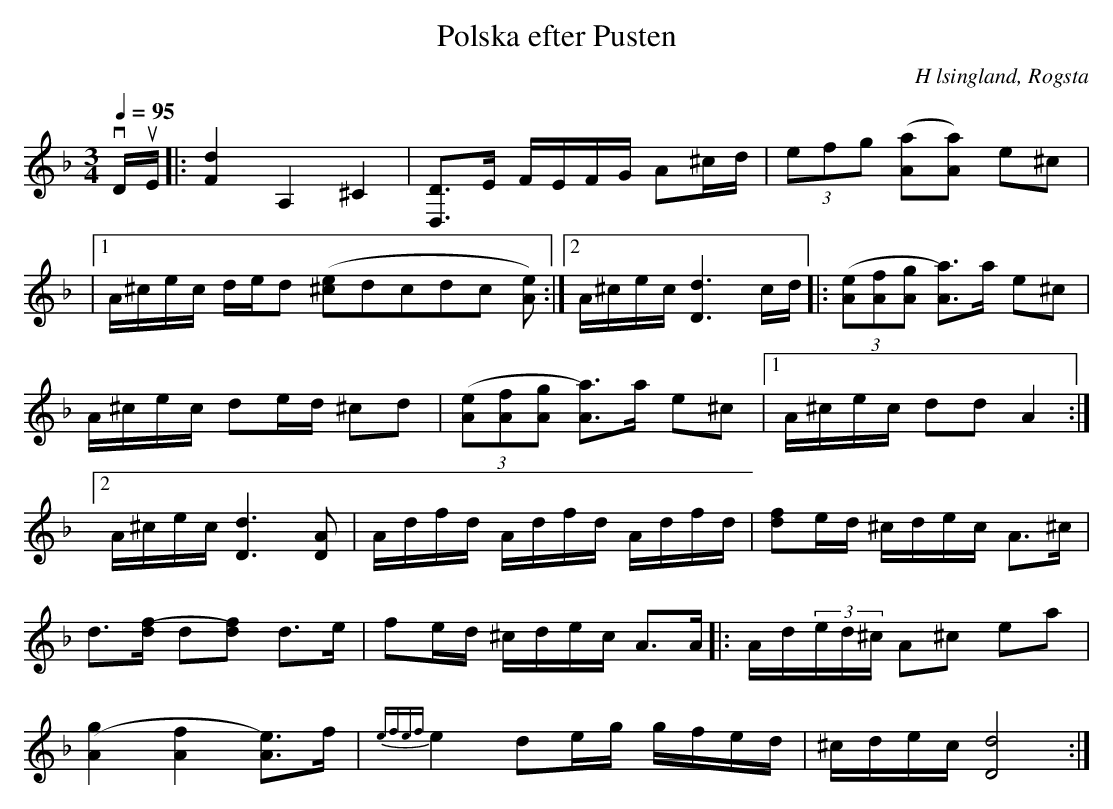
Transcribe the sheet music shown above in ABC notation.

X:1
T:Polska efter Pusten
O:H lsingland, Rogsta
M:3/4
L:1/8
Q:1/4=95
K:Dm clef=treble
vD/uE/ |:  [F2 d2] A,2 ^C2 | [D, D]>E F/E/F/G/ A^c/d/|(3efg ([a A][a A]) e^c|
|[1 A/^c/e/c/ d/e/d ([e ^c]/5d/5c/5d/5c/5 [e A]) :| [2 A/^c/e/c/ [D3 d3] c/d/ |: (3[(A e][Af][A g] [A) a]>a e^c|
A/^c/e/c/ de/d/ ^cd|(3[(A e][Af][A g] [A) a]>a e^c| [1 A/^c/e/c/ dd A2 :|
[2 A/^c/e/c/ [D2d2]>[A2 D2]| A/d/f/d/ A/d/f/d/ A/d/f/d/|[df]e/d/ ^c/d/e/c/ A>^c|
d>[f(d] d[d)f] d>e| fe/d/ ^c/d/e/c/ A>A|:A/d/(3e/d/^c/ A^c ea|
[g2(A2] [A2 f2] [A) e]>f|{efef}e2 de/g/ g/f/e/d/|^c/d/e/c/ [D4 d4] :|
